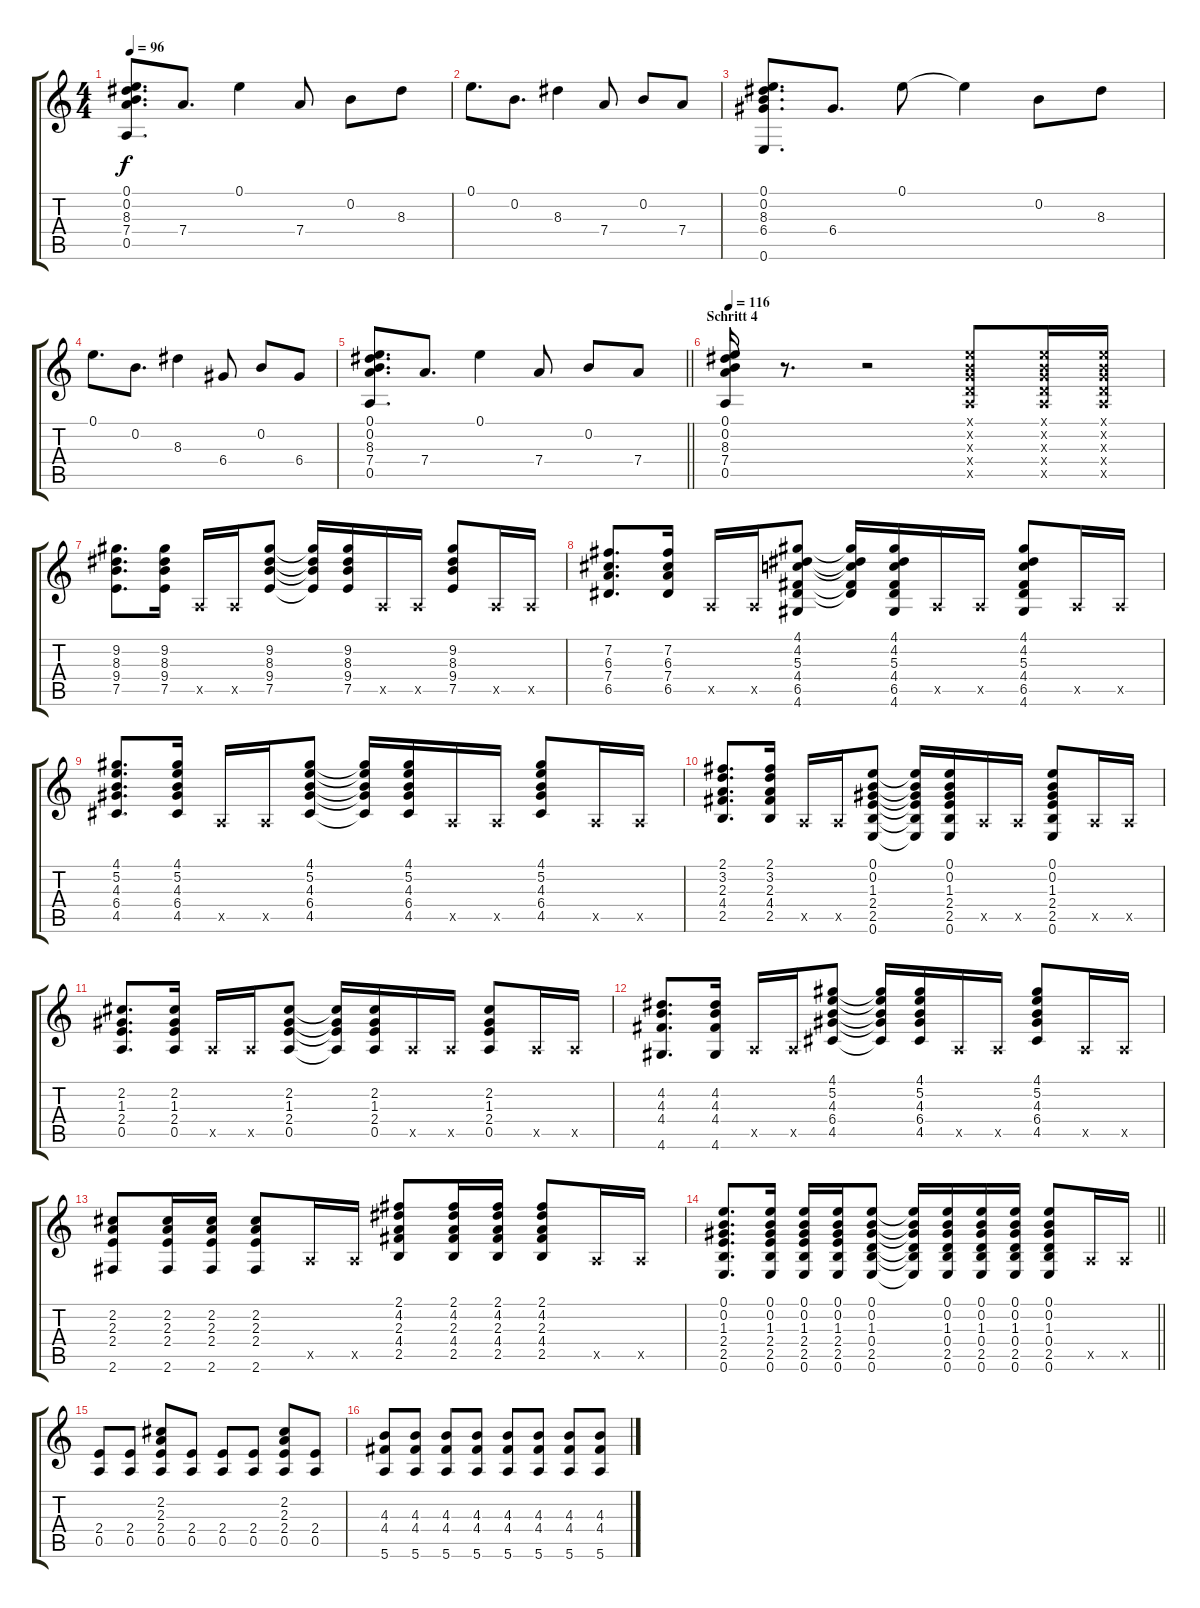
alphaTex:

\track "" {instrument acousticguitarnylon}
\staff {score tabs}
\tuning (E4 B3 G3 D3 A2 E2) {hide}
\ts (4 4)
\tempo 96
\clef g2
\ks c
(0.1 0.2 8.3 7.4 0.5).8{d dy f} 7.4.8{d} 0.1.4 7.4.8 0.2.8 8.3.8 |
0.1.8{d} 0.2.8{d} 8.3.4 7.4.8 0.2.8 7.4.8 |
(0.1 0.2 8.3 6.4 0.6).8{d} 6.4.8{d} 0.1.8 0.1{t}.4 0.2.8 8.3.8 |
0.1.8{d} 0.2.8{d} 8.3.4 6.4.8 0.2.8 6.4.8 |
\barLineRight lightlight
(0.1 0.2 8.3 7.4 0.5).8{d} 7.4.8{d} 0.1.4 7.4.8 0.2.8 7.4.8 |
\section ("" "Schritt 4")
\tempo 116
(0.1 0.2 8.3 7.4 0.5).16 r.8{d} r.2 (0.1{x} 0.2{x} 0.3{x} 0.4{x} 0.5{x}).8 (0.1{x} 0.2{x} 0.3{x} 0.4{x} 0.5{x}).16 (0.1{x} 0.2{x} 0.3{x} 0.4{x} 0.5{x}).16 |
(9.2 8.3 9.4 7.5).8{d} (9.2 8.3 9.4 7.5).16 0.5{x}.16 0.5{x}.16 (9.2 8.3 9.4 7.5).8 (9.2{t} 8.3{t} 9.4{t} 7.5{t}).16 (9.2 8.3 9.4 7.5).16 0.5{x}.16 0.5{x}.16 (9.2 8.3 9.4 7.5).8 0.5{x}.16 0.5{x}.16 |
(7.2 6.3 7.4 6.5).8{d} (7.2 6.3 7.4 6.5).16 0.5{x}.16 0.5{x}.16 (4.1 4.2 5.3 4.4 6.5 4.6).8 (4.1{t} 4.2{t} 5.3{t} 4.4{t} 6.5{t}).16 (4.1 4.2 5.3 4.4 6.5 4.6).16 0.5{x}.16 0.5{x}.16 (4.1 4.2 5.3 4.4 6.5 4.6).8 0.5{x}.16 0.5{x}.16 |
(4.1 5.2 4.3 6.4 4.5).8{d} (4.1 5.2 4.3 6.4 4.5).16 0.5{x}.16 0.5{x}.16 (4.1 5.2 4.3 6.4 4.5).8 (4.1{t} 5.2{t} 4.3{t} 6.4{t} 4.5{t}).16 (4.1 5.2 4.3 6.4 4.5).16 0.5{x}.16 0.5{x}.16 (4.1 5.2 4.3 6.4 4.5).8 0.5{x}.16 0.5{x}.16 |
(2.1 3.2 2.3 4.4 2.5).8{d} (2.1 3.2 2.3 4.4 2.5).16 0.5{x}.16 0.5{x}.16 (0.1 0.2 1.3 2.4 2.5 0.6).8 (0.1{t} 0.2{t} 1.3{t} 2.4{t} 2.5{t} 0.6{t}).16 (0.1 0.2 1.3 2.4 2.5 0.6).16 0.5{x}.16 0.5{x}.16 (0.1 0.2 1.3 2.4 2.5 0.6).8 0.5{x}.16 0.5{x}.16 |
(2.2 1.3 2.4 0.5).8{d} (2.2 1.3 2.4 0.5).16 0.5{x}.16 0.5{x}.16 (2.2 1.3 2.4 0.5).8 (2.2{t} 1.3{t} 2.4{t} 0.5{t}).16 (2.2 1.3 2.4 0.5).16 0.5{x}.16 0.5{x}.16 (2.2 1.3 2.4 0.5).8 0.5{x}.16 0.5{x}.16 |
(4.2 4.3 4.4 4.6).8{d} (4.2 4.3 4.4 4.6).16 0.5{x}.16 0.5{x}.16 (4.1 5.2 4.3 6.4 4.5).8 (4.1{t} 5.2{t} 4.3{t} 6.4{t} 4.5{t}).16 (4.1 5.2 4.3 6.4 4.5).16 0.5{x}.16 0.5{x}.16 (4.1 5.2 4.3 6.4 4.5).8 0.5{x}.16 0.5{x}.16 |
(2.2 2.3 2.4 2.6).8 (2.2 2.3 2.4 2.6).16 (2.2 2.3 2.4 2.6).16 (2.2 2.3 2.4 2.6).8 0.5{x}.16 0.5{x}.16 (2.1 4.2 2.3 4.4 2.5).8 (2.1 4.2 2.3 4.4 2.5).16 (2.1 4.2 2.3 4.4 2.5).16 (2.1 4.2 2.3 4.4 2.5).8 0.5{x}.16 0.5{x}.16 |
\barLineRight lightlight
(0.1 0.2 1.3 2.4 2.5 0.6).8{d} (0.1 0.2 1.3 2.4 2.5 0.6).16 (0.1 0.2 1.3 2.4 2.5 0.6).16 (0.1 0.2 1.3 2.4 2.5 0.6).16 (0.1 0.2 1.3 0.4 2.5 0.6).8 (0.1{t} 0.2{t} 1.3{t} 0.4{t} 2.5{t} 0.6{t}).16 (0.1 0.2 1.3 0.4 2.5 0.6).16 (0.1 0.2 1.3 0.4 2.5 0.6).16 (0.1 0.2 1.3 0.4 2.5 0.6).16 (0.1 0.2 1.3 0.4 2.5 0.6).8 0.5{x}.16 0.5{x}.16 |
\section ("" "")
(2.4 0.5).8 (2.4 0.5).8 (2.2 2.3 2.4 0.5).8 (2.4 0.5).8 (2.4 0.5).8 (2.4 0.5).8 (2.2 2.3 2.4 0.5).8 (2.4 0.5).8 |
(4.3 4.4 5.6).8 (4.3 4.4 5.6).8 (4.3 4.4 5.6).8 (4.3 4.4 5.6).8 (4.3 4.4 5.6).8 (4.3 4.4 5.6).8 (4.3 4.4 5.6).8 (4.3 4.4 5.6).8
